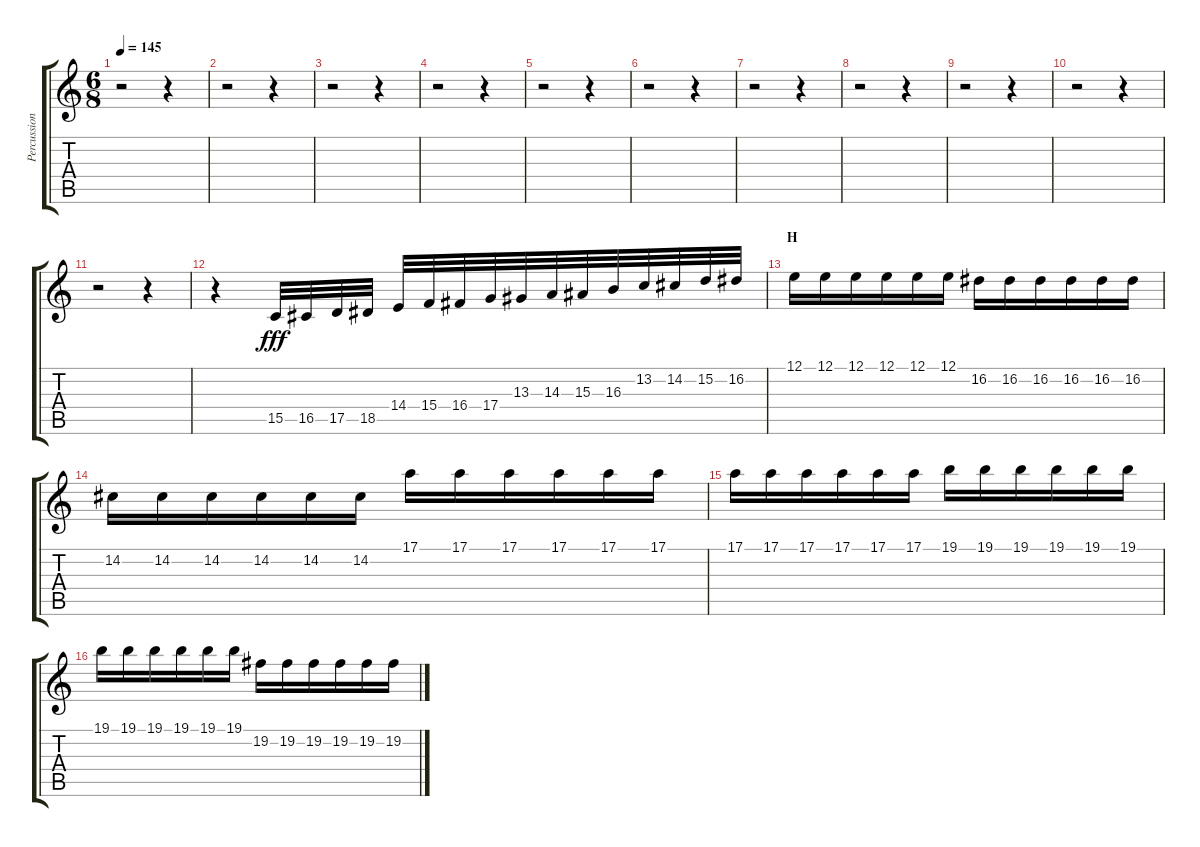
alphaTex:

\track ("Percussion" "Percussion") {instrument marimba}
\staff {score tabs}
\tuning (E4 B3 G3 D3 A2 E2) {hide}
\ts (6 8)
\tempo 145
\clef g2
\ks c
r.2{dy fff} r.4 |
r.2 r.4 |
r.2 r.4 |
r.2 r.4 |
r.2 r.4 |
r.2 r.4 |
r.2 r.4 |
r.2 r.4 |
r.2 r.4 |
r.2 r.4 |
r.2 r.4 |
r.4 15.5.32 16.5.32 17.5.32 18.5.32 14.4.32 15.4.32 16.4.32 17.4.32 13.3.32 14.3.32 15.3.32 16.3.32 13.2.32 14.2.32 15.2.32 16.2.32 |
\section ("" "H")
12.1.16 12.1.16 12.1.16 12.1.16 12.1.16 12.1.16 16.2.16 16.2.16 16.2.16 16.2.16 16.2.16 16.2.16 |
14.2.16 14.2.16 14.2.16 14.2.16 14.2.16 14.2.16 17.1.16 17.1.16 17.1.16 17.1.16 17.1.16 17.1.16 |
17.1.16 17.1.16 17.1.16 17.1.16 17.1.16 17.1.16 19.1.16 19.1.16 19.1.16 19.1.16 19.1.16 19.1.16 |
19.1.16 19.1.16 19.1.16 19.1.16 19.1.16 19.1.16 19.2.16 19.2.16 19.2.16 19.2.16 19.2.16 19.2.16
